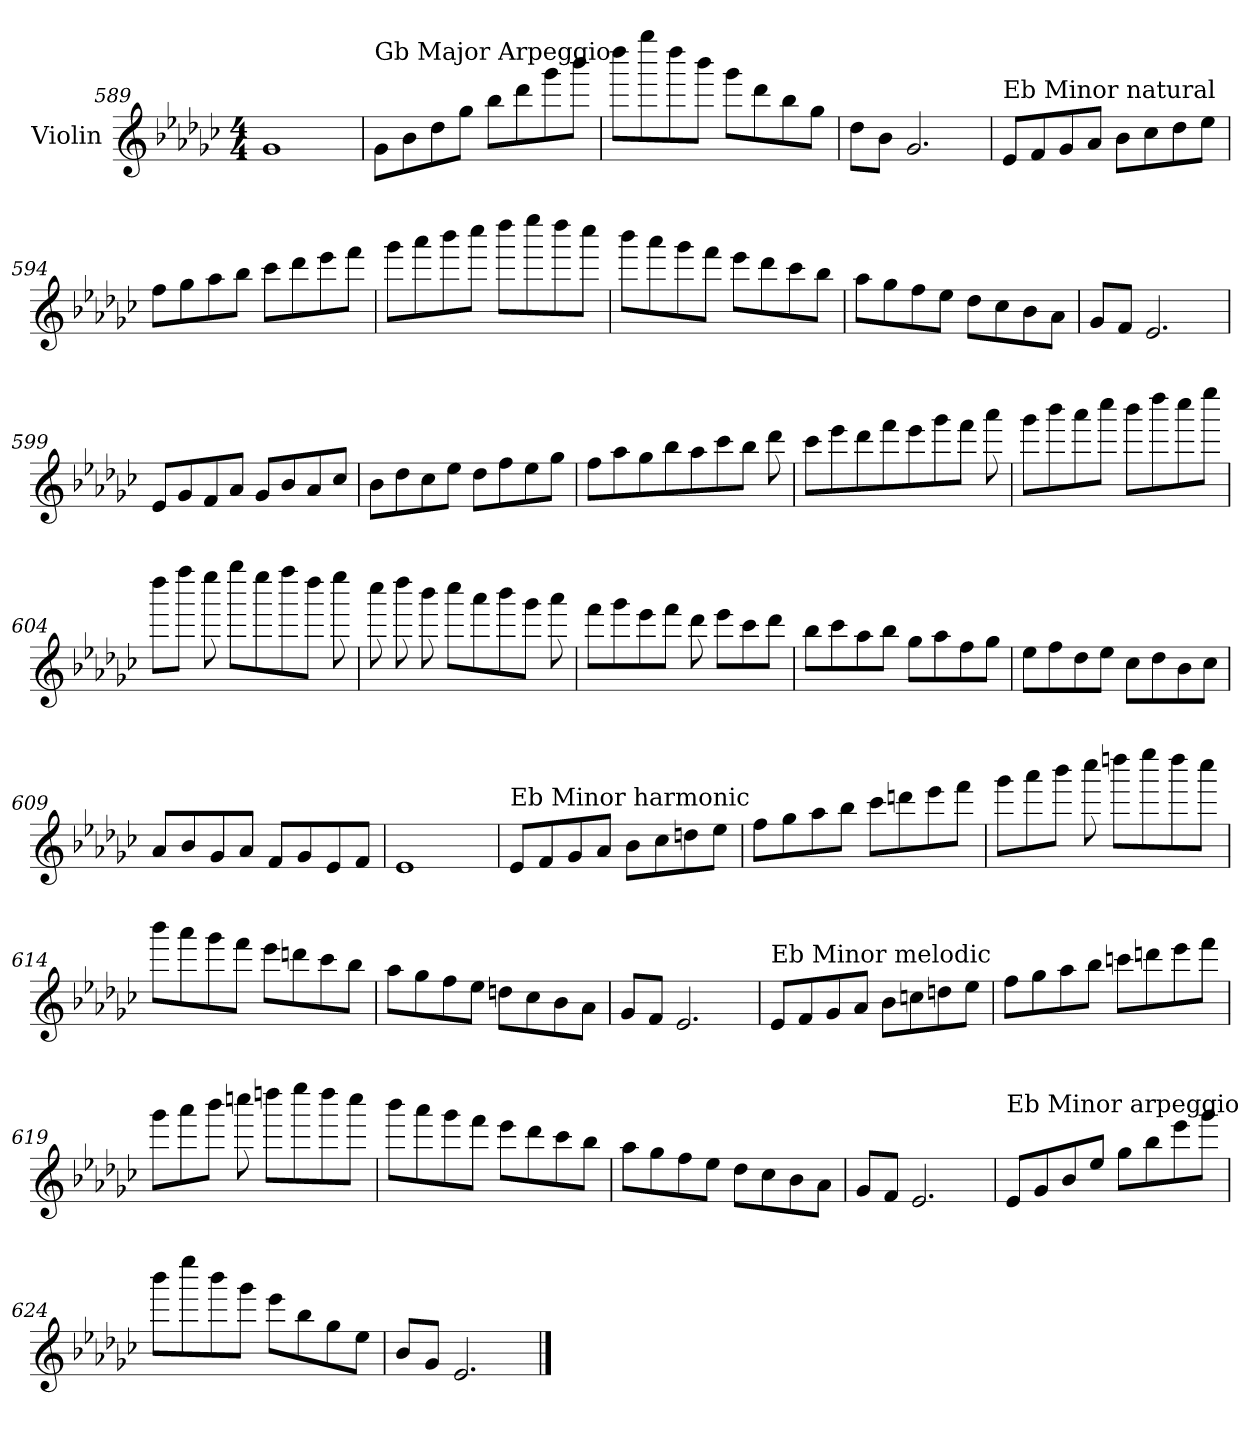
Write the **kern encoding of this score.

**kern
*part1
*staff1
*I"Violin
*I'Vln.
*clefG2
*k[b-e-a-d-g-c-]
*M4/4
=589
1g-
!!LO:LB:g=z
=590
!LO:TX:a:t=Gb Major Arpeggio
8g-\L
8b-\
8dd-\
8gg-\J
8bb-\L
8ddd-\
8ggg-\
8bbb-\J
=591
8dddd-\L
8gggg-\
8dddd-\
8bbb-\J
8ggg-\L
8ddd-\
8bb-\
8gg-\J
=592
8dd-\L
8b-\J
2.g-/
=593
!LO:TX:a:t=Eb Minor natural
8e-/L
8f/
8g-/
8a-/J
8b-\L
8cc-\
8dd-\
8ee-\J
=594
8ff\L
8gg-\
8aa-\
8bb-\J
8ccc-\L
8ddd-\
8eee-\
8fff\J
!!LO:PB:g=z
=595
8ggg-\L
8aaa-\
8bbb-\
8cccc-\J
8dddd-\L
8eeee-\
8dddd-\
8cccc-\J
=596
8bbb-\L
8aaa-\
8ggg-\
8fff\J
8eee-\L
8ddd-\
8ccc-\
8bb-\J
=597
8aa-\L
8gg-\
8ff\
8ee-\J
8dd-\L
8cc-\
8b-\
8a-\J
=598
8g-/L
8f/J
2.e-/
=599
8e-/L
8g-/
8f/
8a-/J
8g-/L
8b-/
8a-/
8cc-/J
!!LO:LB:g=z
=600
8b-\L
8dd-\
8cc-\
8ee-\J
8dd-\L
8ff\
8ee-\
8gg-\J
=601
8ff\L
8aa-\
8gg-\
8bb-\
8aa-\
8ccc-\
8bb-\J
8ddd-\
=602
8ccc-\L
8eee-\
8ddd-\
8fff\
8eee-\
8ggg-\
8fff\J
8aaa-\
=603
8ggg-\L
8bbb-\
8aaa-\
8cccc-\J
8bbb-\L
8dddd-\
8cccc-\
8eeee-\J
!!LO:LB:g=z
=604
8dddd-\L
8ffff\J
8eeee-\
8gggg-\L
8eeee-\
8ffff\
8dddd-\J
8eeee-\
=605
8cccc-\
8dddd-\
8bbb-\
8cccc-\L
8aaa-\
8bbb-\
8ggg-\J
8aaa-\
=606
8fff\L
8ggg-\
8eee-\
8fff\J
8ddd-\
8eee-\L
8ccc-\
8ddd-\J
=607
8bb-\L
8ccc-\
8aa-\
8bb-\J
8gg-\L
8aa-\
8ff\
8gg-\J
!!LO:LB:g=z
=608
8ee-\L
8ff\
8dd-\
8ee-\J
8cc-\L
8dd-\
8b-\
8cc-\J
=609
8a-/L
8b-/
8g-/
8a-/J
8f/L
8g-/
8e-/
8f/J
=610
1e-
=611
!LO:TX:a:t=Eb Minor harmonic
8e-/L
8f/
8g-/
8a-/J
8b-\L
8cc-\
8ddn\
8ee-\J
=612
8ff\L
8gg-\
8aa-\
8bb-\J
8ccc-\L
8dddn\
8eee-\
8fff\J
!!LO:LB:g=z
=613
8ggg-\L
8aaa-\
8bbb-\J
8cccc-\
8ddddn\L
8eeee-\
8dddd\
8cccc-\J
=614
8bbb-\L
8aaa-\
8ggg-\
8fff\J
8eee-\L
8dddn\
8ccc-\
8bb-\J
=615
8aa-\L
8gg-\
8ff\
8ee-\J
8ddn\L
8cc-\
8b-\
8a-\J
=616
8g-/L
8f/J
2.e-/
!!LO:LB:g=z
=617
!LO:TX:a:t=Eb Minor melodic
8e-/L
8f/
8g-/
8a-/J
8b-\L
8ccn\
8ddn\
8ee-\J
=618
8ff\L
8gg-\
8aa-\
8bb-\J
8cccn\L
8dddn\
8eee-\
8fff\J
=619
8ggg-\L
8aaa-\
8bbb-\J
8ccccn\
8ddddn\L
8eeee-\
8dddd\
8cccc\J
=620
8bbb-\L
8aaa-\
8ggg-\
8fff\J
8eee-\L
8ddd-\
8ccc-\
8bb-\J
!!LO:LB:g=z
=621
8aa-\L
8gg-\
8ff\
8ee-\J
8dd-\L
8cc-\
8b-\
8a-\J
=622
8g-/L
8f/J
2.e-/
=623
!LO:TX:a:t=Eb Minor arpeggio
8e-/L
8g-/
8b-/
8ee-/J
8gg-\L
8bb-\
8eee-\
8ggg-\J
=624
8bbb-\L
8eeee-\
8bbb-\
8ggg-\J
8eee-\L
8bb-\
8gg-\
8ee-\J
=625
8b-/L
8g-/J
2.e-/
==
*-
